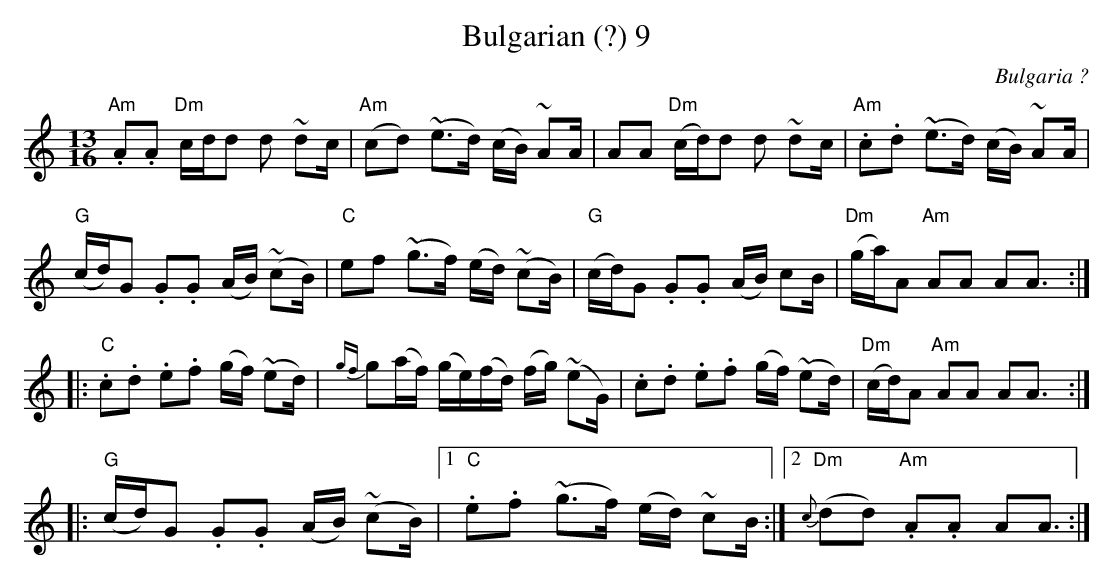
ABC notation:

X:1
T:Bulgarian (?) 9
O:Bulgaria ?
M:13/16
L:1/16
K:Am
"Am".A2.A2 "Dm"cdd2 d2 ~d2c|\
"Am"(c2d2) (~e3d) (cB) ~A2A|\
A2A2 "Dm"(cd)d2 d2 ~d2c    |\
"Am".c2.d2 (~e3d) (cB) ~A2A|
"G"(cd)G2 .G2.G2 (AB) (~c2B)|\
"C"e2f2 (~g3f) (ed) (~c2B)  |\
"G"(cd)G2 .G2.G2 (AB) c2B|\
"Dm"(ga)A2 "Am"A2A2 A2A3 :|
|:"C".c2.d2 .e2.f2 (gf) (~e2d)|\
{gf}g2(af) (ge)(fd) (fg) (~e2G)|\
.c2.d2 .e2.f2 (gf) (~e2d)|\
"Dm"(cd)A2 "Am"A2A2 A2A3:|
|:"G"(cd)G2 .G2.G2 (AB) (~c2B)\
|1 "C".e2.f2 (~g3f) (ed) ~c2B \
:|2 {c}"Dm"(d2d2) "Am".A2.A2 A2A3 :|
